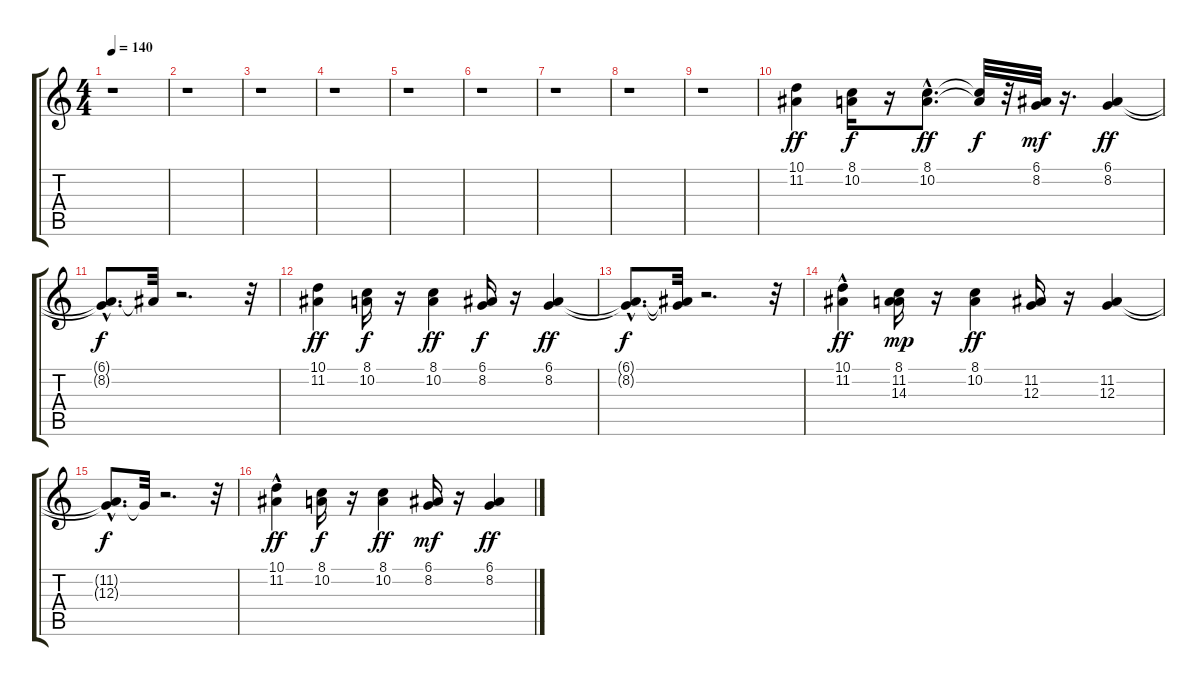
\track "" {instrument englishhorn}
\staff {score tabs}
\tuning (E4 B3 G3 D3 A2 E2) {hide}
\ts (4 4)
\tempo 140
\clef g2
\ks c
r.1{dy f} |
r.1 |
r.1 |
r.1 |
r.1 |
r.1 |
r.1 |
r.1 |
r.1 |
(10.1 11.2).4{dy ff} (8.1 10.2).16{dy f} r.16 (8.1{hac} 10.2{hac}).8{d dy ff} (8.1{t} 10.2{t}).32{dy f} r.32 (6.1 8.2).32{dy mf} r.16{d} (6.1 8.2).4{dy ff} |
(6.1{hac t} 8.2{hac t}).8{d dy f} 6.1{t}.32 r.2{d} r.32 |
(10.1 11.2).4{dy ff} (8.1 10.2).16{dy f} r.16 (8.1 10.2).4{dy ff} (6.1 8.2).16{dy f} r.16 (6.1 8.2).4{dy ff} |
(6.1{hac t} 8.2{hac t}).8{d dy f} (6.1{t} 8.2{t}).32 r.2{d} r.32 |
(10.1 11.2{hac}).4{dy ff} (8.1 11.2 14.3).16{dy mp} r.16 (8.1 10.2).4{dy ff} (11.2 12.3).16 r.16 (11.2 12.3).4 |
(11.2{hac t} 12.3{hac t}).8{d dy f} 12.3{t}.32 r.2{d} r.32 |
(10.1 11.2{hac}).4{dy ff} (8.1 10.2).16{dy f} r.16 (8.1 10.2).4{dy ff} (6.1 8.2).16{dy mf} r.16 (6.1 8.2).4{dy ff}
